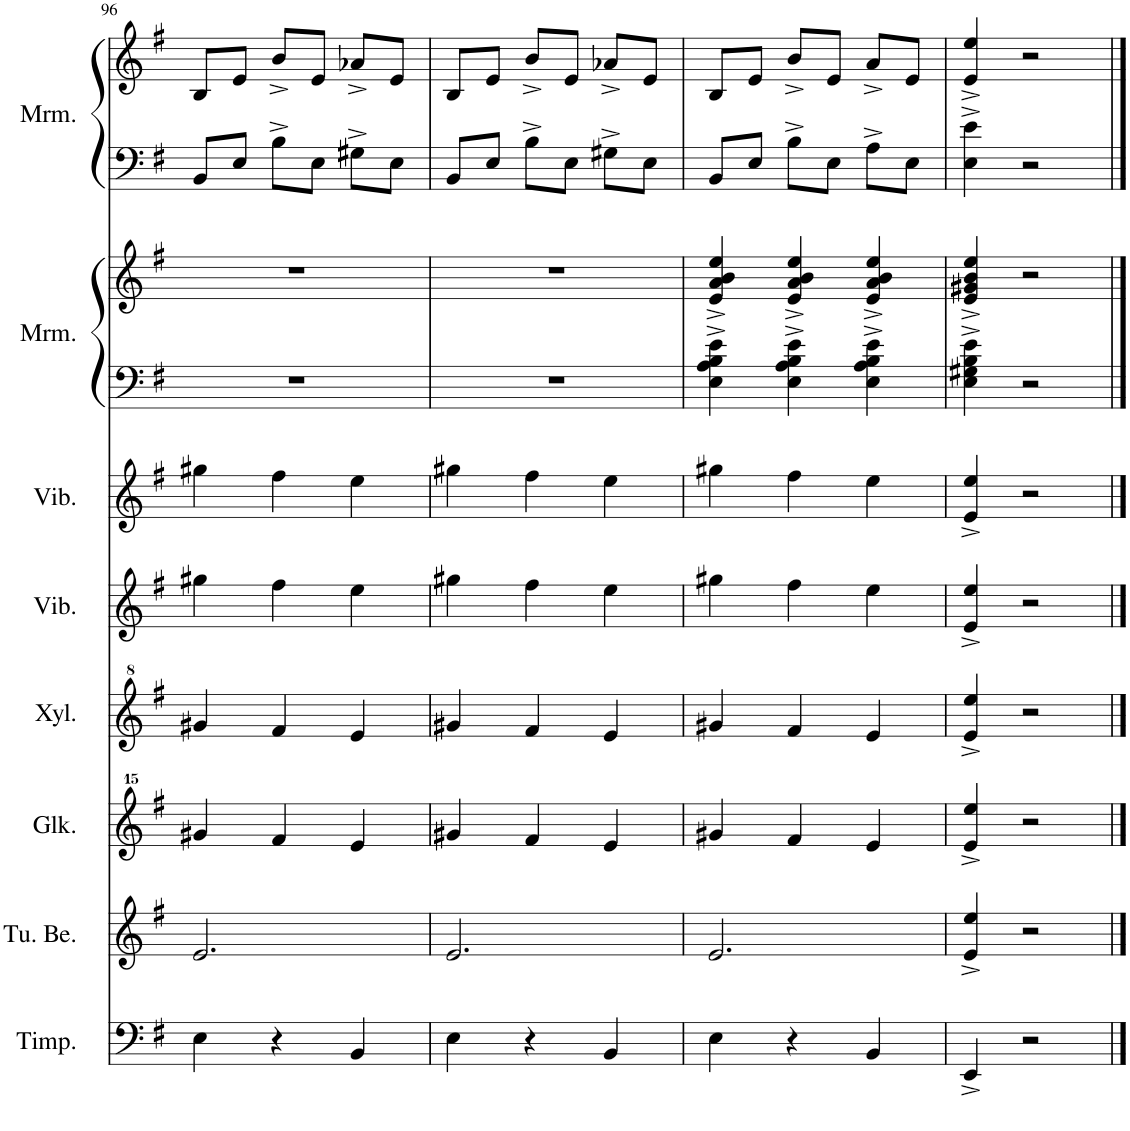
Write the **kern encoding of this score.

**kern	**kern	**kern	**kern	**kern	**kern	**kern	**kern	**kern	**kern
*part8	*part7	*part6	*part5	*part4	*part3	*part2	*part2	*part1	*part1
*staff10	*staff9	*staff8	*staff7	*staff6	*staff5	*staff4	*staff3	*staff2	*staff1
*I"Timpani	*I"Tubular Bells	*I"Glockenspiel	*I"Xylophone	*I"Vibraphone	*I"Vibraphone	*I"Marimba	*	*I"Marimba	*
*I'Timp.	*I'Tu. Be.	*I'Glk.	*I'Xyl.	*I'Vib.	*I'Vib.	*I'Mrm.	*	*I'Mrm.	*
!!LO:PB:g=z
*clefF4	*clefG2	*clefG^^2	*clefG^2	*clefG2	*clefG2	*clefF4	*clefG2	*clefF4	*clefG2
*k[f#]	*k[f#]	*k[f#]	*k[f#]	*k[f#]	*k[f#]	*k[f#]	*k[f#]	*k[f#]	*k[f#]
*M3/4	*M3/4	*M3/4	*M3/4	*M3/4	*M3/4	*M3/4	*M3/4	*M3/4	*M3/4
=96	=96	=96	=96	=96	=96	=96	=96	=96	=96
4E\	2.e/	4ggg#X/	4gg#X/	4gg#X\	4gg#X\	2.r	2.r	8BB/L	8B/L
.	.	.	.	.	.	.	.	8E/J	8e/J
4r	.	4fff#/	4ff#/	4ff#\	4ff#\	.	.	8B^\L	8b^/L
.	.	.	.	.	.	.	.	8E\J	8e/J
4BB/	.	4eee/	4ee/	4ee\	4ee\	.	.	8G#X^\L	8a-X^/L
.	.	.	.	.	.	.	.	8E\J	8e/J
=97	=97	=97	=97	=97	=97	=97	=97	=97	=97
4E\	2.e/	4ggg#X/	4gg#X/	4gg#X\	4gg#X\	2.r	2.r	8BB/L	8B/L
.	.	.	.	.	.	.	.	8E/J	8e/J
4r	.	4fff#/	4ff#/	4ff#\	4ff#\	.	.	8B^\L	8b^/L
.	.	.	.	.	.	.	.	8E\J	8e/J
4BB/	.	4eee/	4ee/	4ee\	4ee\	.	.	8G#X^\L	8a-X^/L
.	.	.	.	.	.	.	.	8E\J	8e/J
=98	=98	=98	=98	=98	=98	=98	=98	=98	=98
4E\	2.e/	4ggg#X/	4gg#X/	4gg#X\	4gg#X\	4E\^ 4A\^ 4B\^ 4e\^	4e/^ 4a/^ 4b/^ 4ee/^	8BB/L	8B/L
.	.	.	.	.	.	.	.	8E/J	8e/J
4r	.	4fff#/	4ff#/	4ff#\	4ff#\	4E\^ 4A\^ 4B\^ 4e\^	4e/^ 4a/^ 4b/^ 4ee/^	8B^\L	8b^/L
.	.	.	.	.	.	.	.	8E\J	8e/J
4BB/	.	4eee/	4ee/	4ee\	4ee\	4E\^ 4A\^ 4B\^ 4e\^	4e/^ 4a/^ 4b/^ 4ee/^	8A^\L	8a^/L
.	.	.	.	.	.	.	.	8E\J	8e/J
=99	=99	=99	=99	=99	=99	=99	=99	=99	=99
4EE^/	4e/^ 4ee/^	4eee/^ 4eeee/^	4ee/^ 4eee/^	4e/^ 4ee/^	4e/^ 4ee/^	4E\^ 4G#X\^ 4B\^ 4e\^	4e/^ 4g#X/^ 4b/^ 4ee/^	4E\^ 4e\^	4e/^ 4ee/^
2r	2r	2r	2r	2r	2r	2r	2r	2r	2r
==	==	==	==	==	==	==	==	==	==
*-	*-	*-	*-	*-	*-	*-	*-	*-	*-
